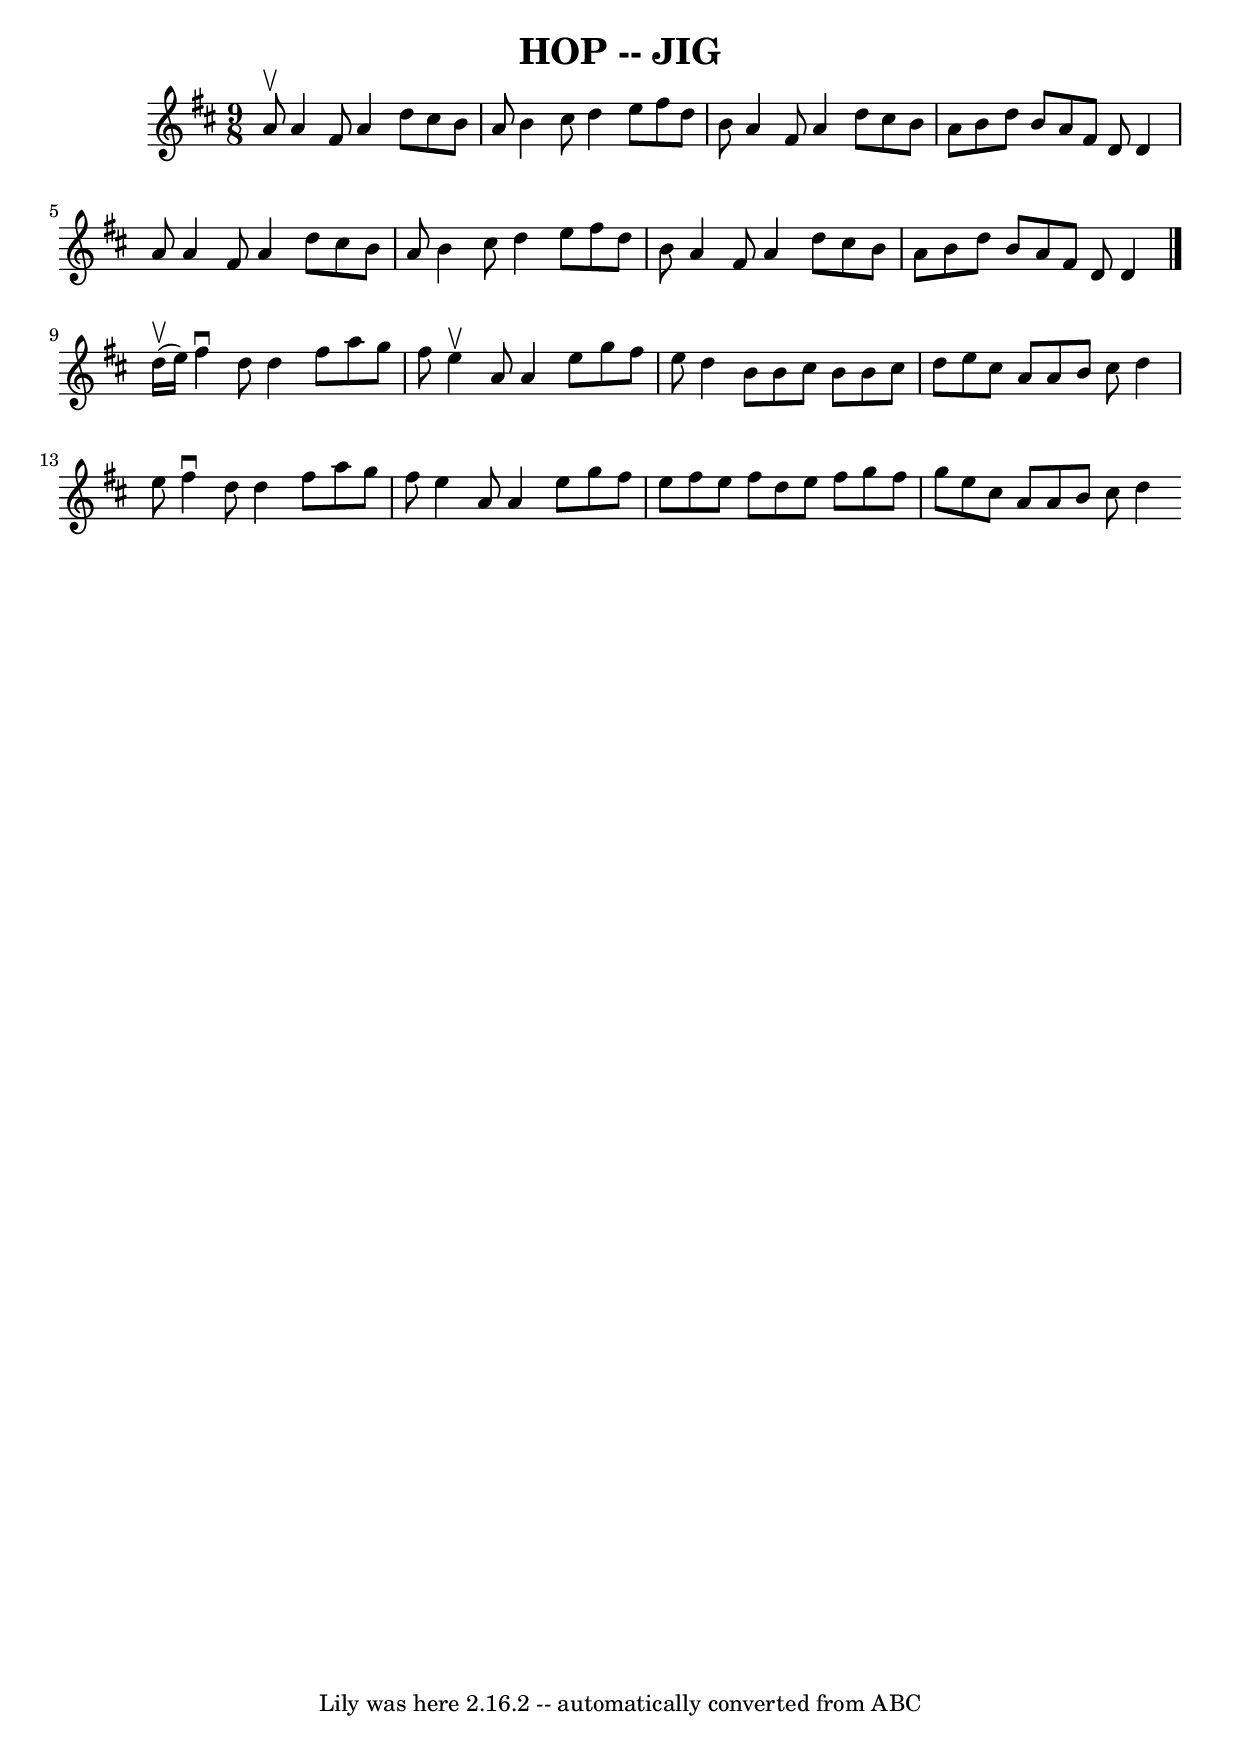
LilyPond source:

\version "2.16.2"
\include "Mammoth.ily"
\header {
  %% book = "Ryan's Mammoth Collection of Fiddle Tunes"
 crossRefNumber = "1"
 footnotes = ""
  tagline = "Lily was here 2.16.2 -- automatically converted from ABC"
  title = "HOP -- JIG"

}
voicedefault =  {


  \time 9/8 
  \key d \major a'8^\upbow        |
 a'4 fis'8 a'4 d''8 cis''8 b'8 a'8     |
 b'4 cis''8 d''4 e''8 fis''8 d''8 b'8     |
 a'4 fis'8 a'4 d''8 cis''8 b'8 a'8     |
 b'8 d''8 b'8 a'8 fis'8 d'8 d'4 a'8         |
 a'4 fis'8 a'4 d''8 cis''8 b'8 a'8     |
 b'4 cis''8 d''4 e''8 fis''8 d''8 b'8    |
 a'4 fis'8 a'4 d''8 cis''8 b'8 a'8     |
 b'8 d''8 b'8 a'8 fis'8 d'8 d'4    \bar "|." d''16 (^\upbow e''16)        |
 fis''4^\downbow d''8 d''4 fis''8 a''8 g''8 fis''8     |
 e''4^\upbow a'8 a'4 e''8 g''8 fis''8 e''8     |
 d''4 b'8 b'8 cis''8 b'8 b'8 cis''8 d''8  |
 e''8 cis''8 a'8 a'8 b'8 cis''8 d''4 e''8      |
 fis''4^\downbow d''8 d''4 fis''8 a''8 g''8 fis''8     |
 e''4 a'8 a'4 e''8 g''8 fis''8 e''8     |
 fis''8 e''8 fis''8 d''8 e''8 fis''8 g''8 fis''8 g''8     |
 e''8 cis''8 a'8 a'8 b'8 cis''8 d''4       \bar " |."   

}

\score{
  <<

    \context Staff="default"
    {
      \voicedefault 
      
    }

  >>
  \layout {
    
  }
  \midi {
  }

}
